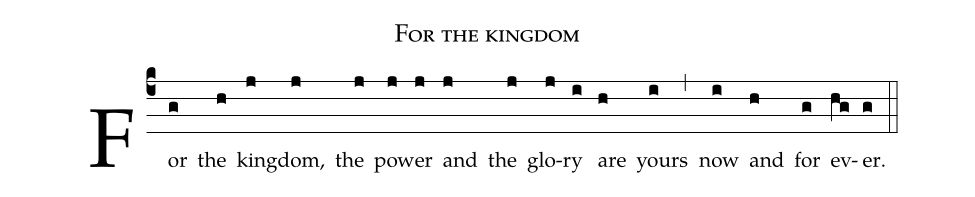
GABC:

name: For the kingdom;
%%
(c4) For(g) the(h) king(j)dom,(j) the(j) pow(j)er(j) and(j) the(j) glo(j)ry(i) are(h) yours(i) (,) now(i) and(h) for(g) ev(hg)er.(g) (::)
